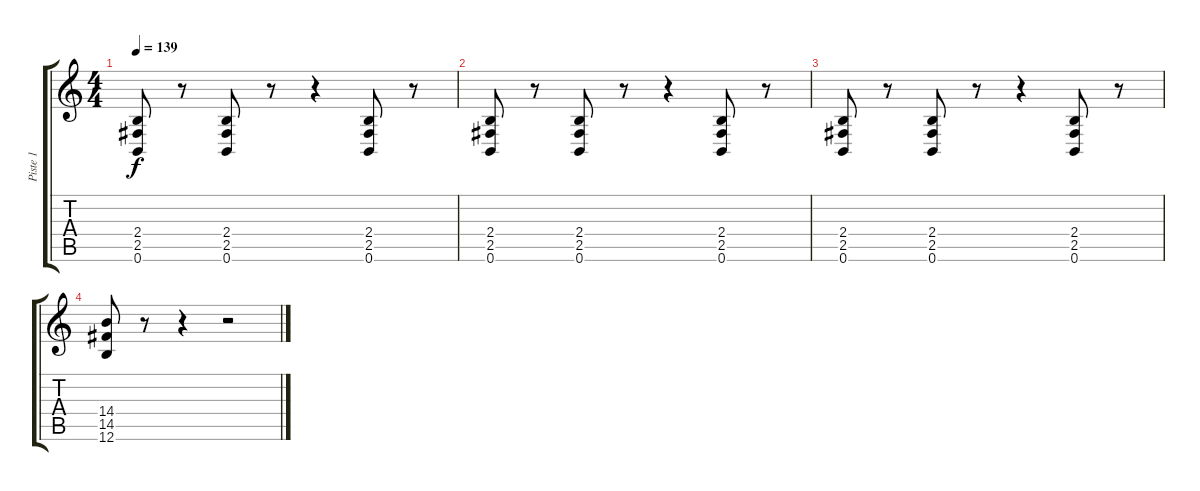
\track ("Piste 1" "Piste 1") {instrument distortionguitar}
\staff {score tabs}
\tuning (B3 Gb3 D3 A2 E2 B1) {hide}
\ts (4 4)
\tempo 139
\clef g2
\ks c
(2.4 2.5 0.6).8{dy f} r.8 (2.4 2.5 0.6).8 r.8 r.4 (2.4 2.5 0.6).8 r.8 |
(2.4 2.5 0.6).8 r.8 (2.4 2.5 0.6).8 r.8 r.4 (2.4 2.5 0.6).8 r.8 |
(2.4 2.5 0.6).8 r.8 (2.4 2.5 0.6).8 r.8 r.4 (2.4 2.5 0.6).8 r.8 |
(14.4 14.5 12.6).8 r.8 r.4 r.2
